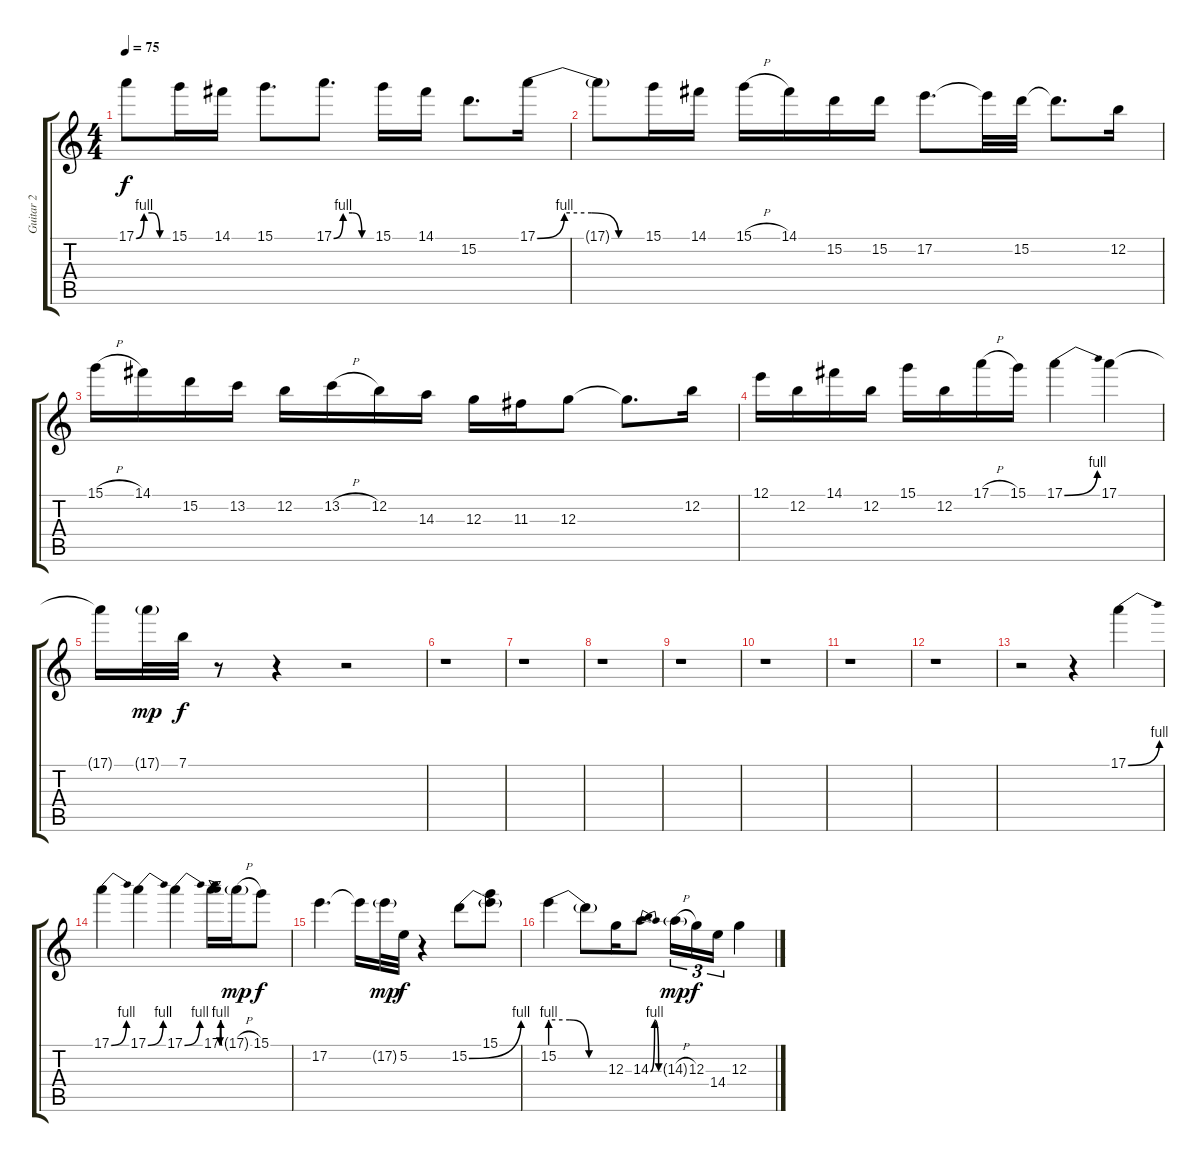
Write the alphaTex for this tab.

\track ("Guitar 2" "Guitar 2") {instrument distortionguitar}
\staff {score tabs}
\tuning (E4 B3 G3 D3 A2 E2) {hide}
\ts (4 4)
\tempo 75
\clef g2
\ks c
17.1{be (custom 0 0 15 4 30 4 45 0 60 0)}.8{dy f} 15.1.16 14.1.16 15.1.8{d} 17.1{be (custom 0 0 15 4 30 4 45 0 60 0)}.8{d} 15.1.16 14.1.16 15.2.8{d} 17.1{be (custom 0 0 15 4 30 4 45 0 60 0)}.16 |
17.1{t}.8 15.1.16 14.1.16 15.1{h}.16 14.1.16 15.2.16 15.2.16 17.2.8{d} 17.2{t}.32 15.2.32 15.2{t}.8{d} 12.2.16 |
15.1{h}.16 14.1.16 15.2.16 13.2.16 12.2.16 13.2{h}.16 12.2.16 14.3.16 12.3.16 11.3.16 12.3.8 12.3{t}.8{d} 12.2.16 |
12.1.16 12.2.16 14.1.16 12.2.16 15.1.16 12.2.16 17.1{h}.16 15.1.16 17.1{be (bend 0 0 60 4)}.4 17.1.4 |
17.1{t}.16 17.1{g}.32{dy mp} 7.1.32{dy f} r.8 r.4 r.2 |
r.1 |
r.1 |
r.1 |
r.1 |
r.1 |
r.1 |
r.1 |
r.2 r.4 17.1{be (bend 0 0 60 4)}.4 |
17.1{be (bend 0 0 60 4)}.4 17.1{be (bend 0 0 60 4)}.4 17.1{be (bend 0 0 60 4)}.4 17.1{be (bendrelease 0 0 15 4 45 4 60 0)}.16 17.1{h g}.16{dy mp} 15.1.8{dy f} |
17.2.4{d} 17.2{t}.16 17.2{g}.32{dy mp} 5.2.32{dy f} r.4 15.2{be (bend 0 0 60 4)}.8 (15.1 15.2{t}).8 |
15.2{be (custom 0 4 20 4 40 0 60 0)}.4 15.2{t}.8 12.3.16 14.3{be (bendrelease 0 0 15 4 45 4 60 0)}.8{d} 14.3{h g}.16{tu (3 2) dy mp} 12.3.16{tu (3 2) dy f} 14.4.16{tu (3 2)} 12.3.4
